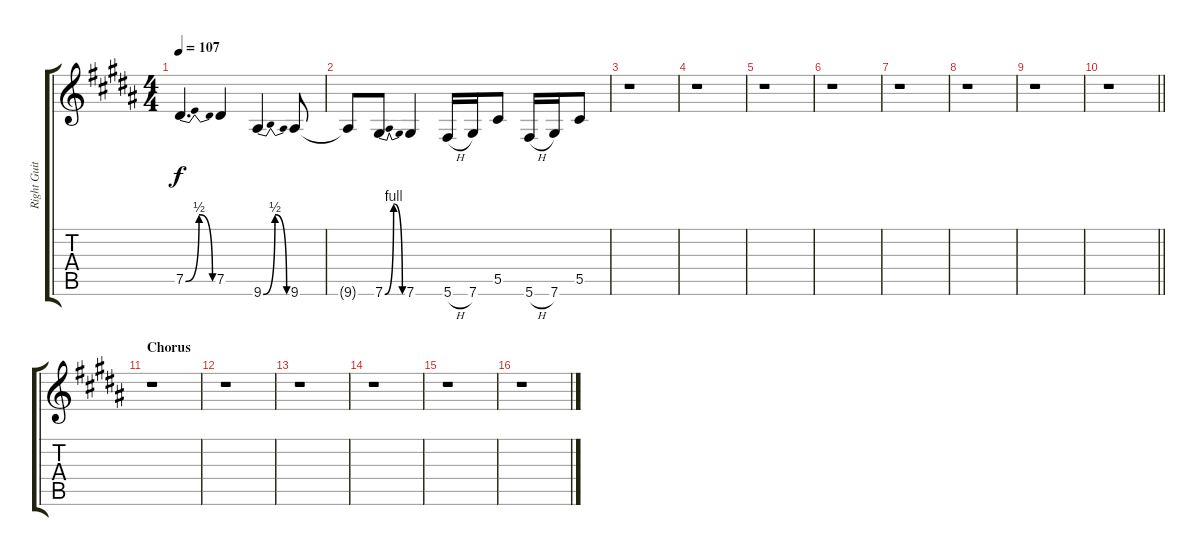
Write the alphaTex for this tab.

\track ("Right Guitar II" "Right Guit") {instrument overdrivenguitar}
\staff {score tabs}
\tuning (Eb4 Bb3 Gb3 Db3 Ab2 Db2) {hide}
\ts (4 4)
\tempo 107
\clef g2
\ks b
7.5{be (bendrelease 0 0 45 2 45 2 60 0)}.4{d dy f} 7.5.4 9.6{be (bendrelease 0 0 45 2 45 2 60 0)}.4 9.6.8 |
9.6{t}.8 7.6{be (bendrelease 0 0 45 4 45 4 60 0)}.8 7.6.4 5.6{h}.16 7.6.16 5.5.8 5.6{h}.16 7.6.16 5.5.8 |
r.1 |
r.1 |
r.1 |
r.1 |
r.1 |
r.1 |
r.1 |
\barLineRight lightlight
r.1 |
\section ("" "Chorus")
r.1 |
r.1 |
r.1 |
r.1 |
r.1 |
r.1
